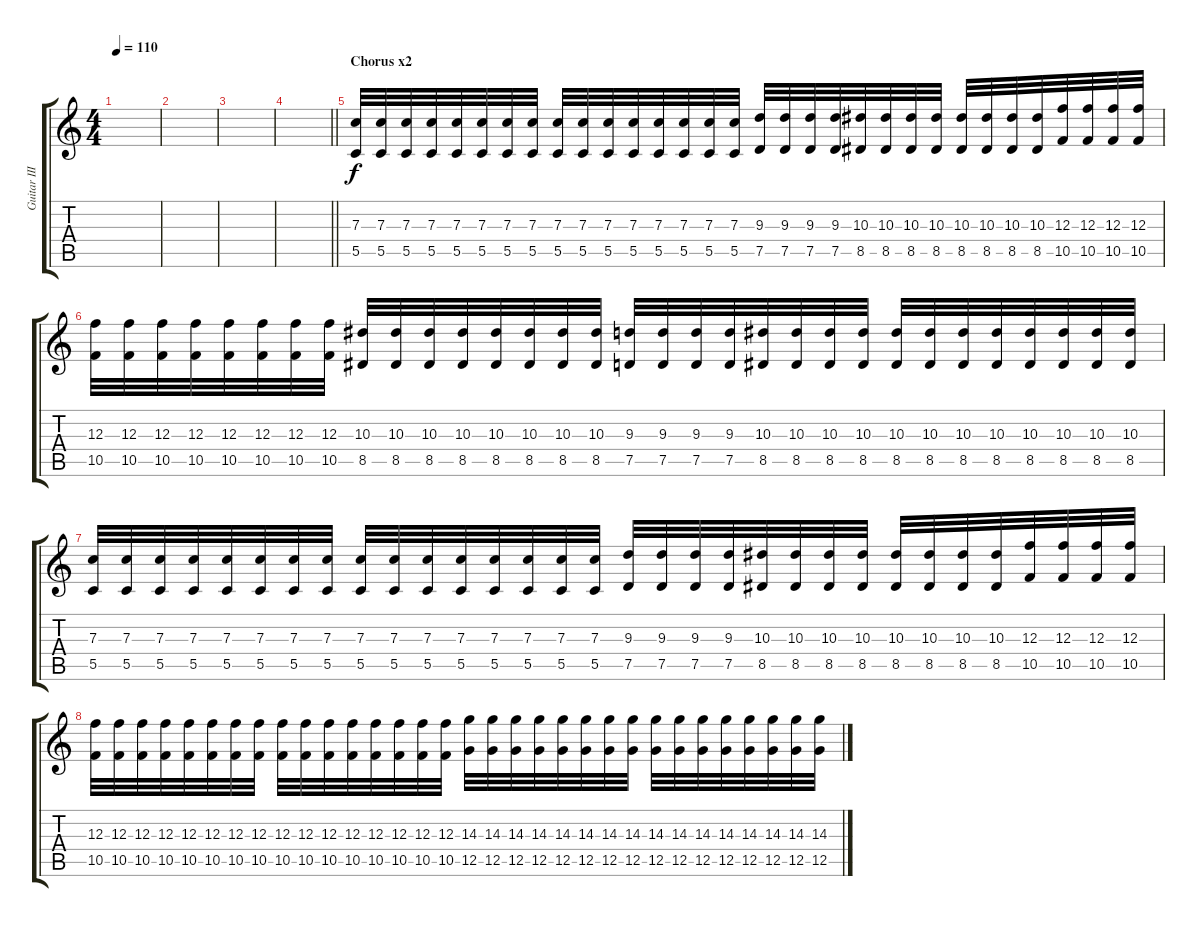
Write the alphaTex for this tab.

\track ("Guitar III [Fills and Solo]" "Guitar III") {instrument distortionguitar}
\staff {score tabs}
\tuning (D4 A3 F3 C3 G2 C2) {hide}
\ts (4 4)
\tempo 110
\clef g2
\ks c
|
|
|
\barLineRight lightlight
|
\section ("" "Chorus x2")
(7.3 5.5).32 (7.3 5.5).32 (7.3 5.5).32 (7.3 5.5).32 (7.3 5.5).32 (7.3 5.5).32 (7.3 5.5).32 (7.3 5.5).32 (7.3 5.5).32 (7.3 5.5).32 (7.3 5.5).32 (7.3 5.5).32 (7.3 5.5).32 (7.3 5.5).32 (7.3 5.5).32 (7.3 5.5).32 (9.3 7.5).32 (9.3 7.5).32 (9.3 7.5).32 (9.3 7.5).32 (10.3 8.5).32 (10.3 8.5).32 (10.3 8.5).32 (10.3 8.5).32 (10.3 8.5).32 (10.3 8.5).32 (10.3 8.5).32 (10.3 8.5).32 (12.3 10.5).32 (12.3 10.5).32 (12.3 10.5).32 (12.3 10.5).32 |
(12.3 10.5).32 (12.3 10.5).32 (12.3 10.5).32 (12.3 10.5).32 (12.3 10.5).32 (12.3 10.5).32 (12.3 10.5).32 (12.3 10.5).32 (10.3 8.5).32 (10.3 8.5).32 (10.3 8.5).32 (10.3 8.5).32 (10.3 8.5).32 (10.3 8.5).32 (10.3 8.5).32 (10.3 8.5).32 (9.3 7.5).32 (9.3 7.5).32 (9.3 7.5).32 (9.3 7.5).32 (10.3 8.5).32 (10.3 8.5).32 (10.3 8.5).32 (10.3 8.5).32 (10.3 8.5).32 (10.3 8.5).32 (10.3 8.5).32 (10.3 8.5).32 (10.3 8.5).32 (10.3 8.5).32 (10.3 8.5).32 (10.3 8.5).32 |
(7.3 5.5).32 (7.3 5.5).32 (7.3 5.5).32 (7.3 5.5).32 (7.3 5.5).32 (7.3 5.5).32 (7.3 5.5).32 (7.3 5.5).32 (7.3 5.5).32 (7.3 5.5).32 (7.3 5.5).32 (7.3 5.5).32 (7.3 5.5).32 (7.3 5.5).32 (7.3 5.5).32 (7.3 5.5).32 (9.3 7.5).32 (9.3 7.5).32 (9.3 7.5).32 (9.3 7.5).32 (10.3 8.5).32 (10.3 8.5).32 (10.3 8.5).32 (10.3 8.5).32 (10.3 8.5).32 (10.3 8.5).32 (10.3 8.5).32 (10.3 8.5).32 (12.3 10.5).32 (12.3 10.5).32 (12.3 10.5).32 (12.3 10.5).32 |
(12.3 10.5).32 (12.3 10.5).32 (12.3 10.5).32 (12.3 10.5).32 (12.3 10.5).32 (12.3 10.5).32 (12.3 10.5).32 (12.3 10.5).32 (12.3 10.5).32 (12.3 10.5).32 (12.3 10.5).32 (12.3 10.5).32 (12.3 10.5).32 (12.3 10.5).32 (12.3 10.5).32 (12.3 10.5).32 (14.3 12.5).32 (14.3 12.5).32 (14.3 12.5).32 (14.3 12.5).32 (14.3 12.5).32 (14.3 12.5).32 (14.3 12.5).32 (14.3 12.5).32 (14.3 12.5).32 (14.3 12.5).32 (14.3 12.5).32 (14.3 12.5).32 (14.3 12.5).32 (14.3 12.5).32 (14.3 12.5).32 (14.3 12.5).32
